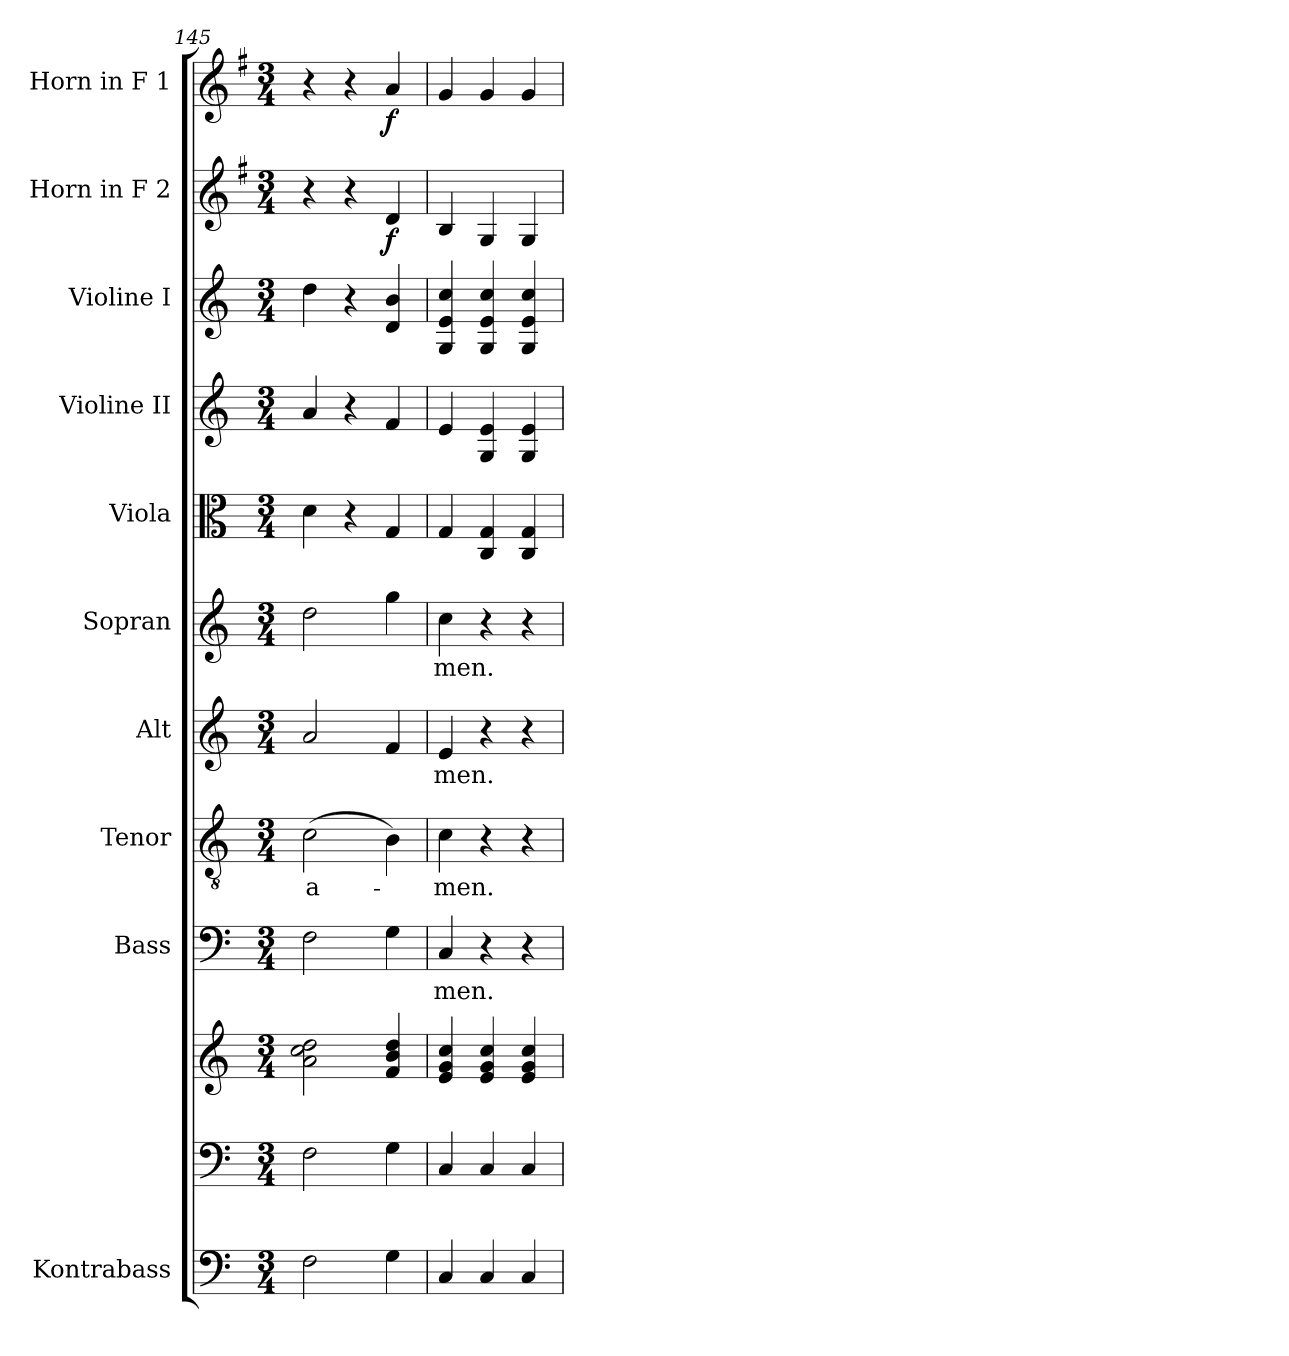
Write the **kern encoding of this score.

**kern	**kern	**kern	**kern	**text	**kern	**text	**kern	**text	**kern	**text	**kern	**kern	**kern	**kern	**dynam	**kern	**dynam
*part11	*part10	*part10	*part9	*part9	*part8	*part8	*part7	*part7	*part6	*part6	*part5	*part4	*part3	*part2	*part2	*part1	*part1
*staff12	*staff11	*staff10	*staff9	*staff9	*staff8	*staff8	*staff7	*staff7	*staff6	*staff6	*staff5	*staff4	*staff3	*staff2	*staff2	*staff1	*staff1
*I"Kontrabass	*	*	*I"Bass	*	*I"Tenor	*	*I"Alt	*	*I"Sopran	*	*I"Viola	*I"Violine II	*I"Violine I	*I"Horn in F 2	*	*I"Horn in F 1	*
*I'Kb.	*	*	*I'B	*	*I'T	*	*I'A	*	*I'S	*	*I'Vla.	*I'Vl. II	*I'Vl. I	*I'Hrn. 2	*	*I'Hrn. 1	*
*clefF4	*clefF4	*clefG2	*clefF4	*	*clefGv2	*	*clefG2	*	*clefG2	*	*clefC3	*clefG2	*clefG2	*clefG2	*	*clefG2	*
*ITrd7c12	*	*	*	*	*	*	*	*	*	*	*	*	*	*ITrd4c7	*	*ITrd4c7	*
*k[]	*k[]	*k[]	*k[]	*	*k[]	*	*k[]	*	*k[]	*	*k[]	*k[]	*k[]	*k[]	*	*k[]	*
*C:	*C:	*C:	*C:	*	*C:	*	*C:	*	*C:	*	*C:	*C:	*C:	*C:	*	*C:	*
*M3/4	*M3/4	*M3/4	*M3/4	*	*M3/4	*	*M3/4	*	*M3/4	*	*M3/4	*M3/4	*M3/4	*M3/4	*	*M3/4	*
=145	=145	=145	=145	=145	=145	=145	=145	=145	=145	=145	=145	=145	=145	=145	=145	=145	=145
!	!	!	!	!	!	!LO:LY:b	!	!	!	!	!	!	!	!	!	!	!
2FF\	2F\	2a\ 2cc\ 2dd\	2F\	.	(>2c\	a-	2a/	.	2dd\	.	4d\	4a/	4dd\	4r	.	4r	.
.	.	.	.	.	.	.	.	.	.	.	4r	4r	4r	4r	.	4r	.
!	!	!	!	!	!	!	!	!	!	!	!	!	!	!	!LO:DY:b	!	!LO:DY:b
4GG\	4G\	4f/ 4b/ 4dd/	4G\	.	4B\)	.	4f/	.	4gg\	.	4G/	4f/	4d/ 4b/	4G/	f	4d/	f
=146	=146	=146	=146	=146	=146	=146	=146	=146	=146	=146	=146	=146	=146	=146	=146	=146	=146
!	!	!	!	!LO:LY:b	!	!LO:LY:b	!	!LO:LY:b	!	!LO:LY:b	!	!	!	!	!	!	!
4CC/	4C/	4e/ 4g/ 4cc/	4C/	-men.	4c\	-men.	4e/	-men.	4cc\	-men.	4G/	4e/	4G/ 4e/ 4cc/	4E/	.	4c/	.
4CC/	4C/	4e/ 4g/ 4cc/	4r	.	4r	.	4r	.	4r	.	4C/ 4G/	4G/ 4e/	4G/ 4e/ 4cc/	4C/	.	4c/	.
4CC/	4C/	4e/ 4g/ 4cc/	4r	.	4r	.	4r	.	4r	.	4C/ 4G/	4G/ 4e/	4G/ 4e/ 4cc/	4C/	.	4c/	.
=	=	=	=	=	=	=	=	=	=	=	=	=	=	=	=	=	=
*-	*-	*-	*-	*-	*-	*-	*-	*-	*-	*-	*-	*-	*-	*-	*-	*-	*-
